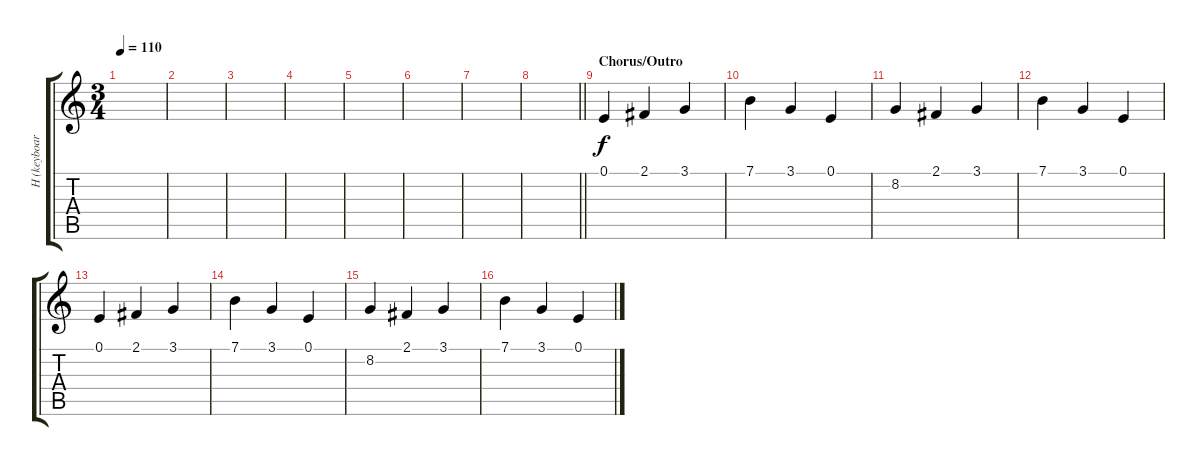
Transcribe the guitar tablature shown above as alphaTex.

\track ("H (keyboards)" "H (keyboar") {instrument frenchhorn}
\staff {score tabs}
\tuning (E4 B3 G3 D3 A2 E2) {hide}
\ts (3 4)
\tempo 110
\clef g2
\ks c
|
|
|
|
|
|
|
\barLineRight lightlight
|
\section ("" "Chorus/Outro")
0.1.4 2.1.4 3.1.4 |
7.1.4 3.1.4 0.1.4 |
8.2.4 2.1.4 3.1.4 |
7.1.4 3.1.4 0.1.4 |
0.1.4 2.1.4 3.1.4 |
7.1.4 3.1.4 0.1.4 |
8.2.4 2.1.4 3.1.4 |
7.1.4 3.1.4 0.1.4
